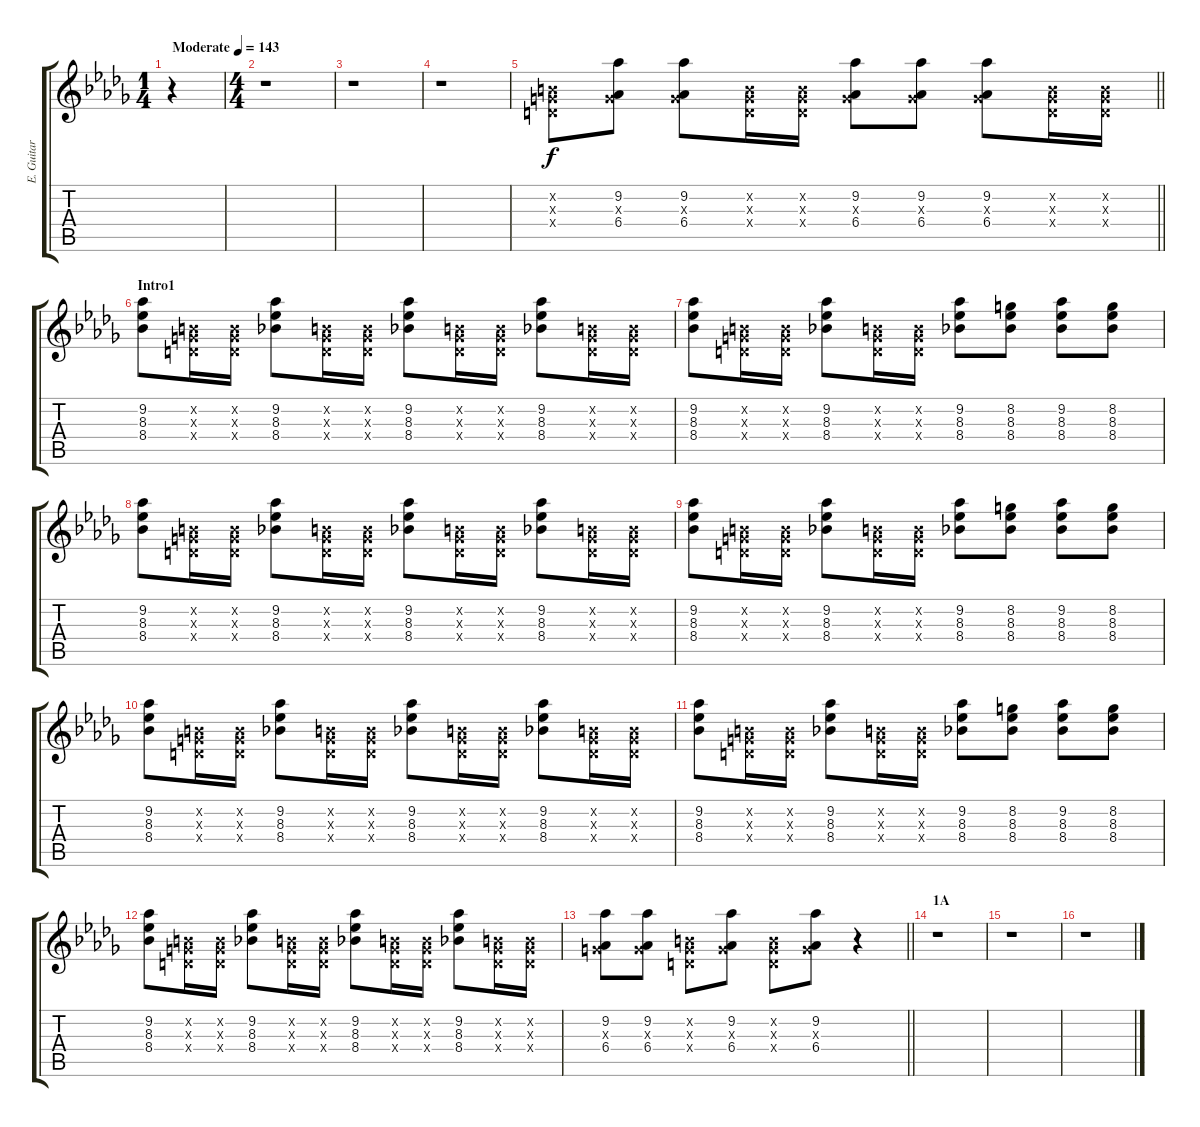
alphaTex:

\track ("E. Guitar I" "E. Guitar ") {instrument overdrivenguitar}
\staff {score tabs}
\tuning (E4 B3 G3 D3 A2 E2) {hide}
\ts (1 4)
\tempo (143 "Moderate")
\clef g2
\ks db
r.4{dy f instrument overdrivenguitar} |
\ts (4 4)
r.1 |
r.1 |
r.1 |
\barLineRight lightlight
(0.2{x} 0.3{x} 0.4{x}).8 (9.2 0.3{x} 6.4).8 (9.2 0.3{x} 6.4).8 (0.2{x} 0.3{x} 0.4{x}).16 (0.2{x} 0.3{x} 0.4{x}).16 (9.2 0.3{x} 6.4).8 (9.2 0.3{x} 6.4).8 (9.2 0.3{x} 6.4).8 (0.2{x} 0.3{x} 0.4{x}).16 (0.2{x} 0.3{x} 0.4{x}).16 |
\section ("" "Intro1")
(9.2 8.3 8.4).8 (0.2{x} 0.3{x} 0.4{x}).16 (0.2{x} 0.3{x} 0.4{x}).16 (9.2 8.3 8.4).8 (0.2{x} 0.3{x} 0.4{x}).16 (0.2{x} 0.3{x} 0.4{x}).16 (9.2 8.3 8.4).8 (0.2{x} 0.3{x} 0.4{x}).16 (0.2{x} 0.3{x} 0.4{x}).16 (9.2 8.3 8.4).8 (0.2{x} 0.3{x} 0.4{x}).16 (0.2{x} 0.3{x} 0.4{x}).16 |
(9.2 8.3 8.4).8 (0.2{x} 0.3{x} 0.4{x}).16 (0.2{x} 0.3{x} 0.4{x}).16 (9.2 8.3 8.4).8 (0.2{x} 0.3{x} 0.4{x}).16 (0.2{x} 0.3{x} 0.4{x}).16 (9.2 8.3 8.4).8 (8.2 8.3 8.4).8 (9.2 8.3 8.4).8 (8.2 8.3 8.4).8 |
(9.2 8.3 8.4).8 (0.2{x} 0.3{x} 0.4{x}).16 (0.2{x} 0.3{x} 0.4{x}).16 (9.2 8.3 8.4).8 (0.2{x} 0.3{x} 0.4{x}).16 (0.2{x} 0.3{x} 0.4{x}).16 (9.2 8.3 8.4).8 (0.2{x} 0.3{x} 0.4{x}).16 (0.2{x} 0.3{x} 0.4{x}).16 (9.2 8.3 8.4).8 (0.2{x} 0.3{x} 0.4{x}).16 (0.2{x} 0.3{x} 0.4{x}).16 |
(9.2 8.3 8.4).8 (0.2{x} 0.3{x} 0.4{x}).16 (0.2{x} 0.3{x} 0.4{x}).16 (9.2 8.3 8.4).8 (0.2{x} 0.3{x} 0.4{x}).16 (0.2{x} 0.3{x} 0.4{x}).16 (9.2 8.3 8.4).8 (8.2 8.3 8.4).8 (9.2 8.3 8.4).8 (8.2 8.3 8.4).8 |
(9.2 8.3 8.4).8 (0.2{x} 0.3{x} 0.4{x}).16 (0.2{x} 0.3{x} 0.4{x}).16 (9.2 8.3 8.4).8 (0.2{x} 0.3{x} 0.4{x}).16 (0.2{x} 0.3{x} 0.4{x}).16 (9.2 8.3 8.4).8 (0.2{x} 0.3{x} 0.4{x}).16 (0.2{x} 0.3{x} 0.4{x}).16 (9.2 8.3 8.4).8 (0.2{x} 0.3{x} 0.4{x}).16 (0.2{x} 0.3{x} 0.4{x}).16 |
(9.2 8.3 8.4).8 (0.2{x} 0.3{x} 0.4{x}).16 (0.2{x} 0.3{x} 0.4{x}).16 (9.2 8.3 8.4).8 (0.2{x} 0.3{x} 0.4{x}).16 (0.2{x} 0.3{x} 0.4{x}).16 (9.2 8.3 8.4).8 (8.2 8.3 8.4).8 (9.2 8.3 8.4).8 (8.2 8.3 8.4).8 |
(9.2 8.3 8.4).8 (0.2{x} 0.3{x} 0.4{x}).16 (0.2{x} 0.3{x} 0.4{x}).16 (9.2 8.3 8.4).8 (0.2{x} 0.3{x} 0.4{x}).16 (0.2{x} 0.3{x} 0.4{x}).16 (9.2 8.3 8.4).8 (0.2{x} 0.3{x} 0.4{x}).16 (0.2{x} 0.3{x} 0.4{x}).16 (9.2 8.3 8.4).8 (0.2{x} 0.3{x} 0.4{x}).16 (0.2{x} 0.3{x} 0.4{x}).16 |
\barLineRight lightlight
(9.2 0.3{x} 6.4).8 (9.2 0.3{x} 6.4).8 (0.2{x} 0.3{x} 0.4{x}).8 (9.2 0.3{x} 6.4).8 (0.2{x} 0.3{x} 0.4{x}).8 (9.2 0.3{x} 6.4).8 r.4 |
\section ("" "1A")
r.1 |
r.1 |
r.1
